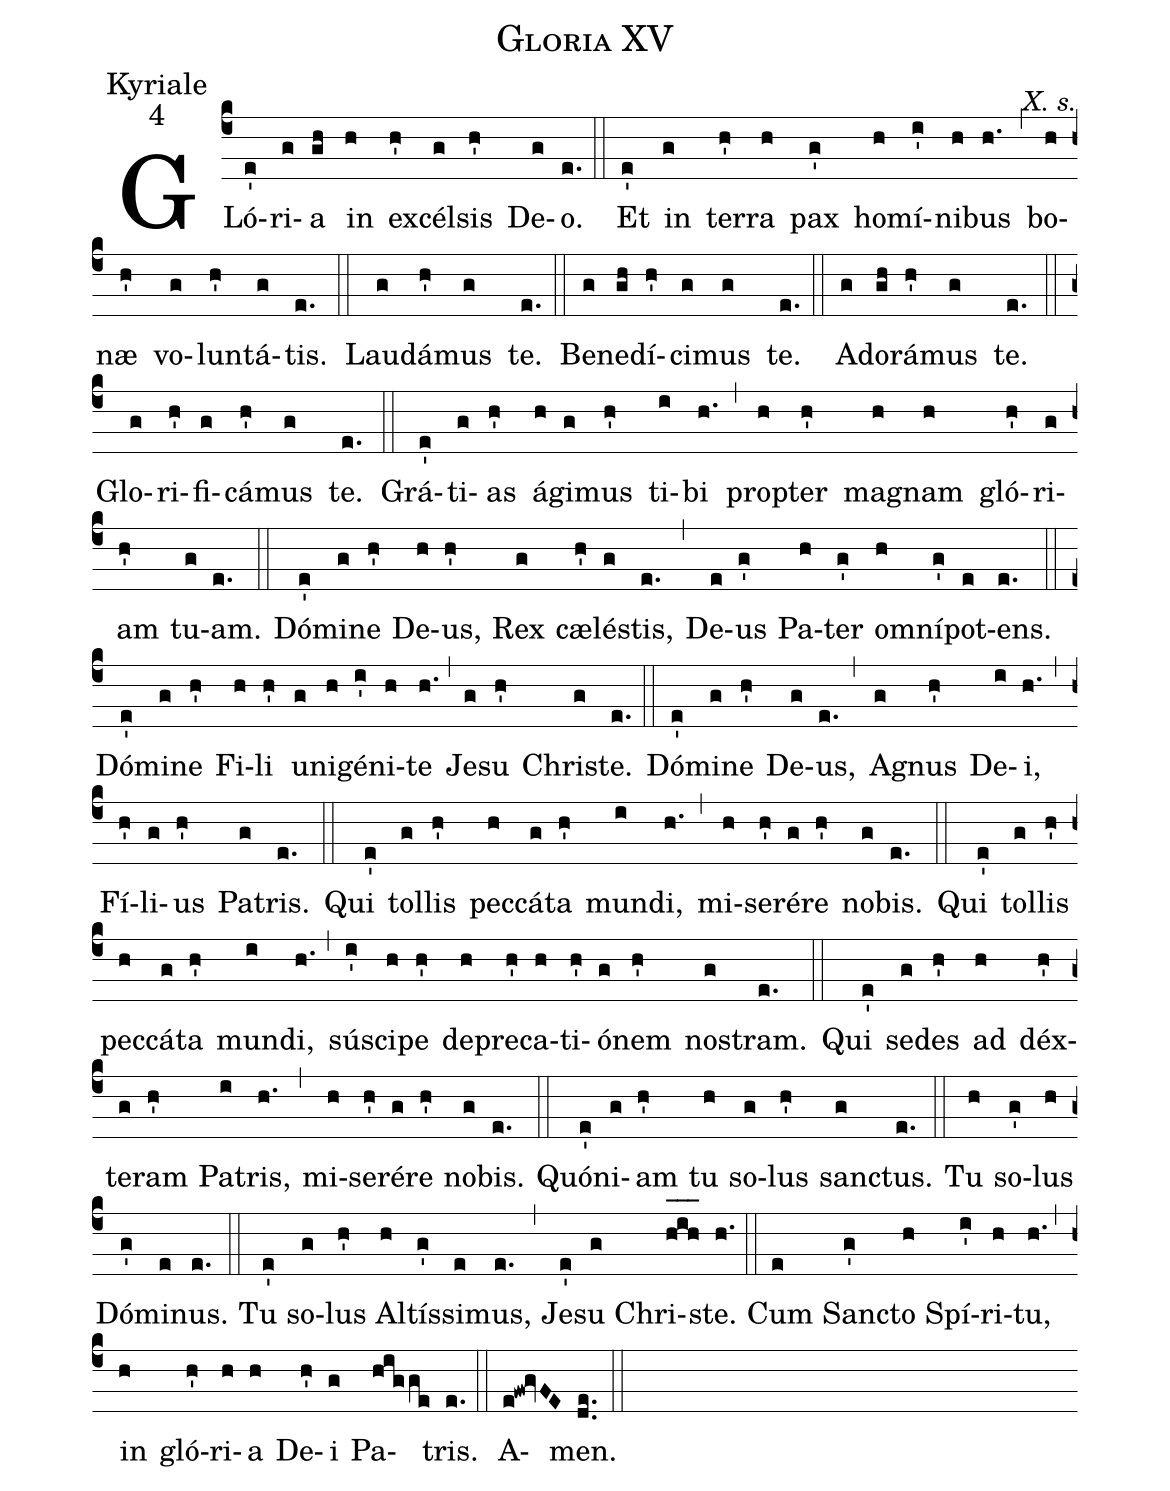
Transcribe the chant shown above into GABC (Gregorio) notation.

name:Gloria XV;
office-part:Kyriale;
mode:4;
commentary:X. s.;
%%
(c4) GLó(e')ri(g)a(gh) in(h) ex(h')cél(g)sis(h') De(g)o.(e.) (::) Et(e') in(g) ter(h')ra(h) pax(g') ho(h)mí(i')ni(h)bus(h.) (,) bo(h)næ(h') vo(g)lun(h')tá(g)tis.(e.) (::) Lau(g)dá(h')mus(g) te.(e.) (::) Be(g)ne(gh)dí(h')ci(g)mus(g) te.(e.) (::) Ad(g)o(gh)rá(h')mus(g) te.(e.) (::) Glo(g)ri(h')fi(g)cá(h')mus(g) te.(e.) (::) Grá(e')ti(g)as(h') á(h)gi(g)mus(h') ti(i)bi(h.) (,) pro(h)pter(h') ma(h)gnam(h) gló(h')ri(g)am(h') tu(g)am.(e.) (::) Dó(e')mi(g)ne(h') De(h)us,(h') Rex(g) cæ(h')lé(g)stis,(e.) (,) De(e)us(g') Pa(h)ter(g') o(h)mní(g')pot(e)ens.(e.) (::) Dó(e')mi(g)ne(h') Fi(h)li(h') u(g)ni(h)gé(i')ni(h)te(h.) (,) Je(g)su(h') Chri(g)ste.(e.) (::) Dó(e')mi(g)ne(h') De(g)us,(e.) (,) A(g)gnus(h') De(i)i,(h.) (,) Fí(h')li(g)us(h') Pa(g)tris.(e.) (::) Qui(e') tol(g)lis(h') pec(h)cá(g)ta(h') mun(i)di,(h.) (,) mi(h)se(h')ré(g)re(h') no(g)bis.(e.) (::) Qui(e') tol(g)lis(h') pec(h)cá(g)ta(h') mun(i)di,(h.) (,) sús(i')ci(h)pe(h') de(h)pre(h')ca(h)ti(h')ó(g)nem(h') no(g)stram.(e.) (::) Qui(e') se(g)des(h') ad(h) déx(h')te(g)ram(h') Pa(i)tris,(h.) (,) mi(h)se(h')ré(g)re(h') no(g)bis.(e.) (::) Quó(e')ni(g)am(h') tu(h) so(g)lus(h') san(g)ctus.(e.) (::) Tu(h) so(g')lus(h) Dó(g')mi(e)nus.(e.) (::) Tu(e') so(g)lus(h') Al(h)tís(g')si(e)mus,(e.) (,) Je(e')su(g) Chri(h_[oh:h]i_[oh:h]h_[oh:h])ste.(h.) (::) Cum(e) San(g')cto(h) Spí(i')ri(h)tu,(h.) (,) in(h) gló(h')ri(h)a(h) De(h')i(g) Pa(higge)tris.(e.) (::) A(e!fw!gvFE)men.(de..) (::)
